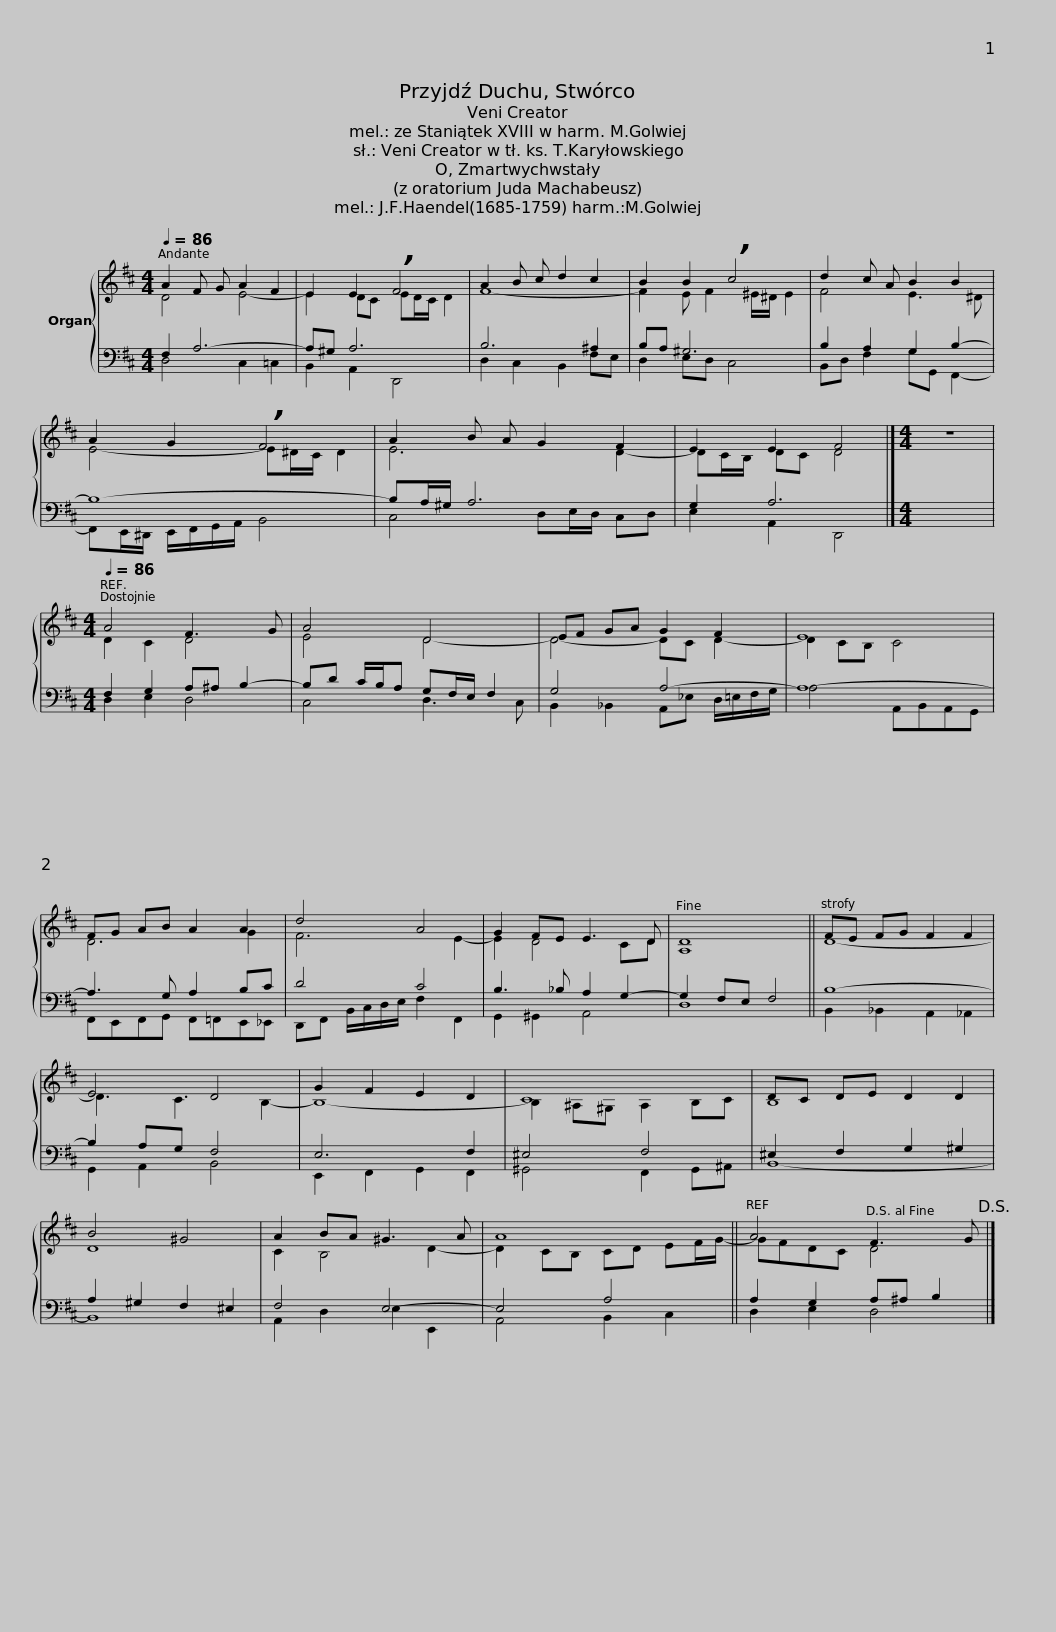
X:1
%%score { ( 1 2 ) | ( 3 4 ) }
L:1/8
Q:1/4=86
M:4/4
I:linebreak $
K:D
V:1 treble
V:2 treble
V:3 bass
V:4 bass
V:1
 A2 F G A2 F2 | E2 E2 !breath!F4 | A2 B c d2 c2 |$ B2 B2 !breath!c4 |$ d2 c A B2 B2 | %5
 A2 G2 !breath!F4 | A2 B A G2 F2 |$ E2 E2 F4 |][M:4/4] z8 |$[M:4/4][Q:1/4=86] A4 F3 G | %10
 A4 D4 | EF GA G2 F2 |$ E8 | FG AB A2 A2 | d4 A4 |$ %15
 G2 FE E3 D | D8 || FE FG F2 F2 | E4 D4 | G2 F2 E2 D2 |$ %20
 C8 |$ DC DE D2 D2 | B4 ^G4 | A2 BA ^G3 A | A8 ||$ %25
 A4 F3 G!D.S.! |] %26
V:2
 D4 E4- | E2 DC ED/C/ D2 | F8- |$ F2 E F2 ^E/^D/ E2 |$ F4 E3 ^D | %5
 E4- E^D/C/ D2 | E6 D2- |$ DC/B,/ DC D4 |][M:4/4] x8 |$[M:4/4] D2 C2 D4 | %10
 E4 D4- | D4- DC D2- |$ D2 CB, C4 | D6 G2 | F6 E2- |$ %15
 E2 D4 CD | A,8 || D8- | D3 C3 B,2- | B,8- |$ %20
 B,2 ^A,^G, A,2 B,C |$ B,8 | D8 | C2 B,4 D2- | D2 CB, CD EF/G/- ||$ %25
 GFDC D4 |] %26
V:3
 F,2 A,6- | A,^G, A,6 | B,6 ^A,2 |$ B,A, ^G,6 |$ B,2 A,2 G,2 B,2- | %5
 B,8- | B,A,/^G,/ A,6 |$ G,2 A,6 |][M:4/4] x8 |$[M:4/4] F,2 G,2 A,^A, B,2- | %10
 B,D C/B,/A, G,F,/E,/ F,2 | G,4 A,4- |$ A,8- | A,3 G, A,2 B,C | D4 C4 |$ %15
 B,3 _B, A,2 G,2- | G,2 F,E, F,4 || B,8- | B,2 A,G, F,4 | E,6 F,2 |$ %20
 ^E,4 F,4 |$ ^E,2 F,2 G,2 ^G,2 | A,2 ^G,2 F,2 ^E,2 | F,4 E,4- | E,4 A,4 ||$ %25
 A,2 G,2 A,^A, B,2 |] %26
V:4
 D,4 C,2 =C,2 | B,,2 A,,2 D,,4 | D,2 C,2 B,,2 F,E, |$ D,2 E,D, C,4 |$ B,,D, F,2 G,G,, F,,2- | %5
 F,,E,,/^D,,/ E,,/F,,/G,,/A,,/ B,,4 | C,4 D,E,/D,/ C,D, |$ E,2 A,,2 D,,4 |][M:4/4] x8 |$[M:4/4] D,2 E,2 D,4 | %10
 C,4 D,3 C, | B,,2 _B,,2 A,,_E, D,/=E,/F,/G,/ |$ A,4 A,,B,,A,,G,, | F,,E,,F,,G,, F,,=F,,E,,_E,, | D,,F,, B,,/C,/D,/E,/ F,2 F,,2 |$ %15
 G,,2 ^G,,2 A,,4 | D,8 || B,,2 _B,,2 A,,2 _A,,2 | G,,2 A,,2 B,,4 | E,,2 F,,2 G,,2 F,,2 |$ %20
 ^G,,4 F,,2 G,,^A,, |$ B,,8- | B,,8 | A,,2 D,2 E,2 E,,2 | A,,4 B,,2 C,2 ||$ %25
 D,2 E,2 D,4 |] %26
